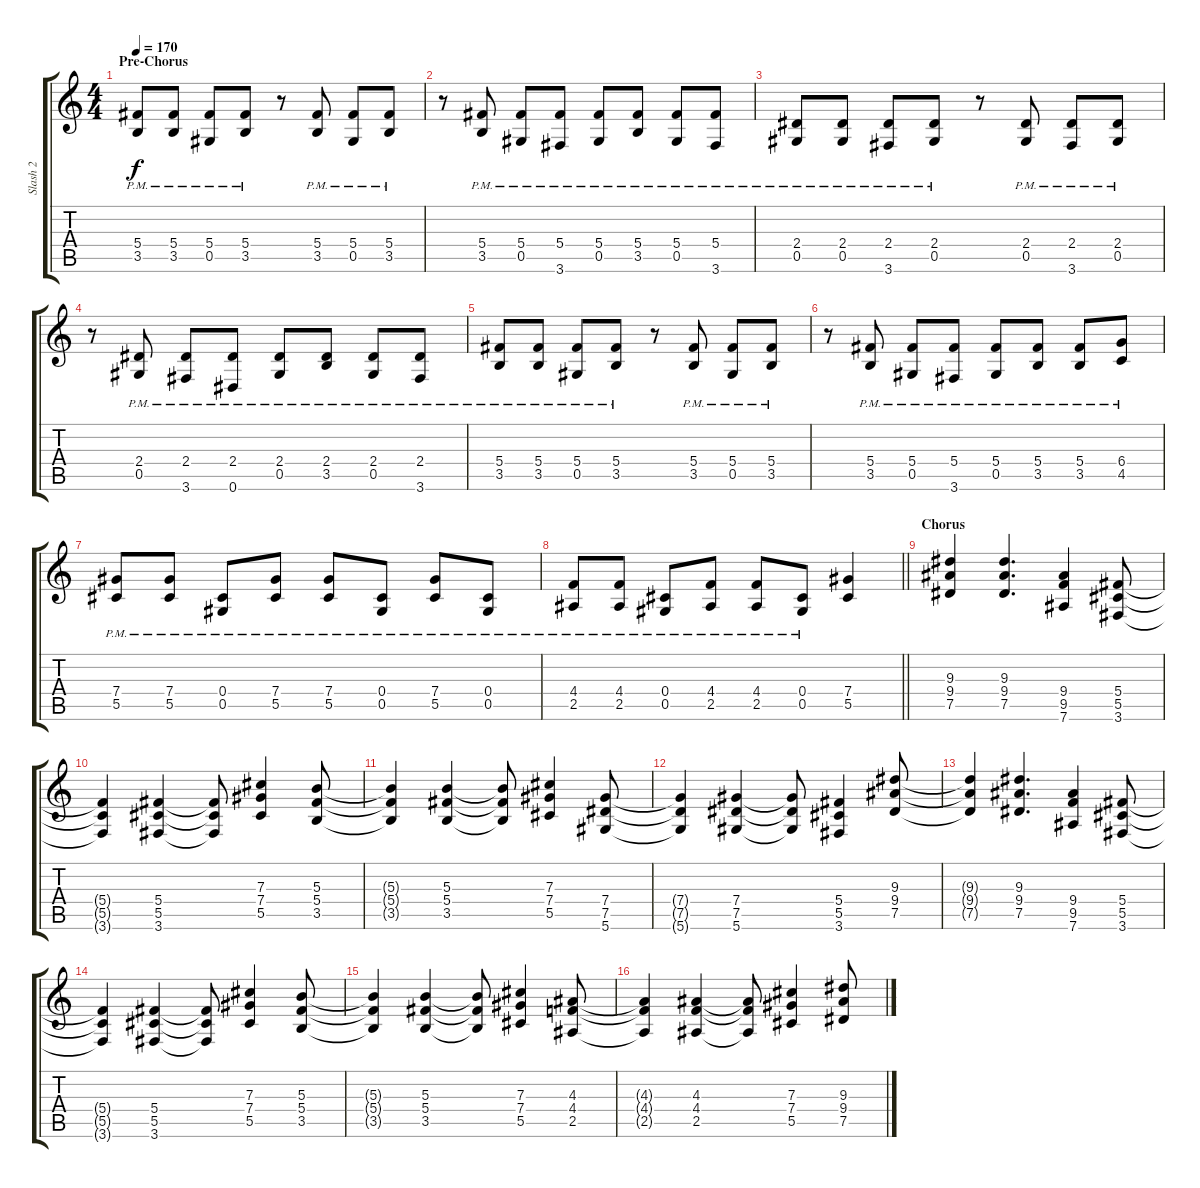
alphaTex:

\track ("Slash 2" "Slash 2") {instrument distortionguitar}
\staff {score tabs}
\tuning (Eb4 Bb3 Gb3 Db3 Ab2 Eb2) {hide}
\ts (4 4)
\section ("" "Pre-Chorus")
\tempo 170
\clef g2
\ks c
(5.4{pm} 3.5{pm}).8{dy f} (5.4{pm} 3.5{pm}).8 (5.4{pm} 0.5{pm}).8 (5.4{pm} 3.5{pm}).8 r.8 (5.4{pm} 3.5{pm}).8 (5.4{pm} 0.5{pm}).8 (5.4{pm} 3.5{pm}).8 |
r.8 (5.4{pm} 3.5{pm}).8 (5.4{pm} 0.5{pm}).8 (5.4{pm} 3.6{pm}).8 (5.4{pm} 0.5{pm}).8 (5.4{pm} 3.5{pm}).8 (5.4{pm} 0.5{pm}).8 (5.4{pm} 3.6{pm}).8 |
(2.4{pm} 0.5{pm}).8 (2.4{pm} 0.5{pm}).8 (2.4{pm} 3.6{pm}).8 (2.4{pm} 0.5{pm}).8 r.8 (2.4{pm} 0.5{pm}).8 (2.4{pm} 3.6{pm}).8 (2.4{pm} 0.5{pm}).8 |
r.8 (2.4{pm} 0.5{pm}).8 (2.4{pm} 3.6{pm}).8 (2.4{pm} 0.6{pm}).8 (2.4{pm} 0.5{pm}).8 (2.4{pm} 3.5{pm}).8 (2.4{pm} 0.5{pm}).8 (2.4{pm} 3.6{pm}).8 |
(5.4{pm} 3.5{pm}).8 (5.4{pm} 3.5{pm}).8 (5.4{pm} 0.5{pm}).8 (5.4{pm} 3.5{pm}).8 r.8 (5.4{pm} 3.5{pm}).8 (5.4{pm} 0.5{pm}).8 (5.4{pm} 3.5{pm}).8 |
r.8 (5.4{pm} 3.5{pm}).8 (5.4{pm} 0.5{pm}).8 (5.4{pm} 3.6{pm}).8 (5.4{pm} 0.5{pm}).8 (5.4{pm} 3.5{pm}).8 (5.4{pm} 3.5{pm}).8 (6.4{pm} 4.5{pm}).8 |
(7.4{pm} 5.5{pm}).8 (7.4{pm} 5.5{pm}).8 (0.4{pm} 0.5{pm}).8 (7.4{pm} 5.5{pm}).8 (7.4{pm} 5.5{pm}).8 (0.4{pm} 0.5{pm}).8 (7.4{pm} 5.5{pm}).8 (0.4{pm} 0.5{pm}).8 |
\barLineRight lightlight
(4.4{pm} 2.5{pm}).8 (4.4{pm} 2.5{pm}).8 (0.4{pm} 0.5{pm}).8 (4.4{pm} 2.5{pm}).8 (4.4{pm} 2.5{pm}).8 (0.4{pm} 0.5{pm}).8 (7.4 5.5).4 |
\section ("" "Chorus")
(9.3 9.4 7.5).4 (9.3 9.4 7.5).4{d} (9.4 9.5 7.6).4 (5.4 5.5 3.6).8 |
(5.4{t} 5.5{t} 3.6{t}).4 (5.4 5.5 3.6).4 (5.4{t} 5.5{t} 3.6{t}).8 (7.3 7.4 5.5).4 (5.3 5.4 3.5).8 |
(5.3{t} 5.4{t} 3.5{t}).4 (5.3 5.4 3.5).4 (5.3{t} 5.4{t} 3.5{t}).8 (7.3 7.4 5.5).4 (7.4 7.5 5.6).8 |
(7.4{t} 7.5{t} 5.6{t}).4 (7.4 7.5 5.6).4 (7.4{t} 7.5{t} 5.6{t}).8 (5.4 5.5 3.6).4 (9.3 9.4 7.5).8 |
(9.3{t} 9.4{t} 7.5{t}).4 (9.3 9.4 7.5).4{d} (9.4 9.5 7.6).4 (5.4 5.5 3.6).8 |
(5.4{t} 5.5{t} 3.6{t}).4 (5.4 5.5 3.6).4 (5.4{t} 5.5{t} 3.6{t}).8 (7.3 7.4 5.5).4 (5.3 5.4 3.5).8 |
(5.3{t} 5.4{t} 3.5{t}).4 (5.3 5.4 3.5).4 (5.3{t} 5.4{t} 3.5{t}).8 (7.3 7.4 5.5).4 (4.3 4.4 2.5).8 |
(4.3{t} 4.4{t} 2.5{t}).4 (4.3 4.4 2.5).4 (4.3{t} 4.4{t} 2.5{t}).8 (7.3 7.4 5.5).4 (9.3 9.4 7.5).8
